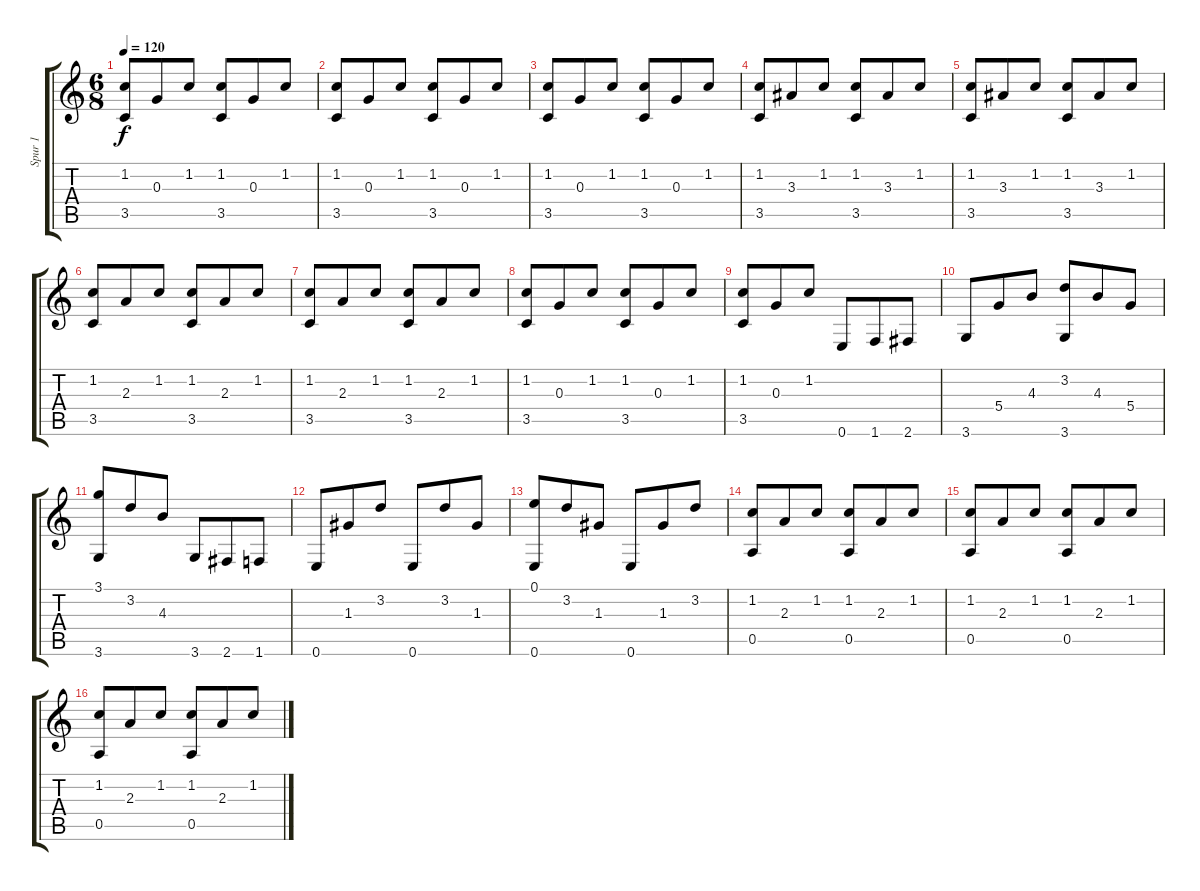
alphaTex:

\track ("Spur 1" "Spur 1") {instrument acousticguitarnylon}
\staff {score tabs}
\tuning (E4 B3 G3 D3 A2 E2) {hide}
\ts (6 8)
\tempo 120
\clef g2
\ks c
(1.2 3.5).8{dy f} 0.3.8 1.2.8 (1.2 3.5).8 0.3.8 1.2.8 |
(1.2 3.5).8 0.3.8 1.2.8 (1.2 3.5).8 0.3.8 1.2.8 |
(1.2 3.5).8 0.3.8 1.2.8 (1.2 3.5).8 0.3.8 1.2.8 |
(1.2 3.5).8 3.3.8 1.2.8 (1.2 3.5).8 3.3.8 1.2.8 |
(1.2 3.5).8 3.3.8 1.2.8 (1.2 3.5).8 3.3.8 1.2.8 |
(1.2 3.5).8 2.3.8 1.2.8 (1.2 3.5).8 2.3.8 1.2.8 |
(1.2 3.5).8 2.3.8 1.2.8 (1.2 3.5).8 2.3.8 1.2.8 |
(1.2 3.5).8 0.3.8 1.2.8 (1.2 3.5).8 0.3.8 1.2.8 |
(1.2 3.5).8 0.3.8 1.2.8 0.6.8 1.6.8 2.6.8 |
3.6.8 5.4.8 4.3.8 (3.2 3.6).8 4.3.8 5.4.8 |
(3.1 3.6).8 3.2.8 4.3.8 3.6.8 2.6.8 1.6.8 |
0.6.8 1.3.8 3.2.8 0.6.8 3.2.8 1.3.8 |
(0.1 0.6).8 3.2.8 1.3.8 0.6.8 1.3.8 3.2.8 |
(1.2 0.5).8 2.3.8 1.2.8 (1.2 0.5).8 2.3.8 1.2.8 |
(1.2 0.5).8 2.3.8 1.2.8 (1.2 0.5).8 2.3.8 1.2.8 |
(1.2 0.5).8 2.3.8 1.2.8 (1.2 0.5).8 2.3.8 1.2.8
